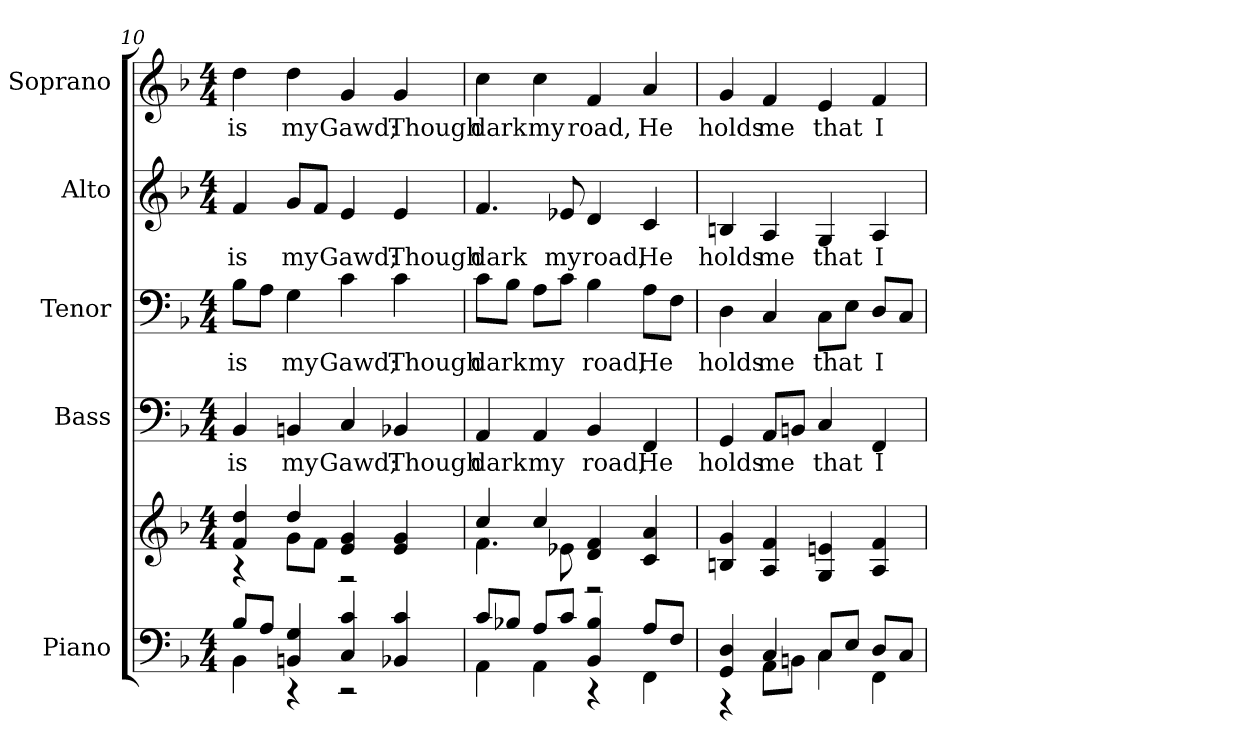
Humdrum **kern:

**kern	**kern	**kern	**text	**kern	**text	**kern	**text	**kern	**text
*part5	*part5	*part4	*part4	*part3	*part3	*part2	*part2	*part1	*part1
*staff6	*staff5	*staff4	*staff4	*staff3	*staff3	*staff2	*staff2	*staff1	*staff1
*I"Piano	*	*I"Bass	*	*I"Tenor	*	*I"Alto	*	*I"Soprano	*
*I'Pno.	*	*I'B.	*	*I'T.	*	*I'A.	*	*I'S.	*
!!LO:PB:g=z
*clefF4	*clefG2	*clefF4	*	*clefF4	*	*clefG2	*	*clefG2	*
*k[b-]	*k[b-]	*k[b-]	*	*k[b-]	*	*k[b-]	*	*k[b-]	*
*F:	*F:	*F:	*	*F:	*	*F:	*	*F:	*
*M4/4	*M4/4	*M4/4	*	*M4/4	*	*M4/4	*	*M4/4	*
=10	=10	=10	=10	=10	=10	=10	=10	=10	=10
*^	*^	*	*	*	*	*	*	*	*
!	!	!	!	!	!LO:LY:b:color=#000000	!	!	!	!	!	!
!	!	!	!	!	!	!	!LO:LY:b:color=#000000	!	!	!	!
!	!	!	!	!	!	!	!	!	!LO:LY:b:color=#000000	!	!
!	!	!	!	!	!	!	!	!	!	!	!LO:LY:b:color=#000000
8B-i/L	4BB-i\	4fi/ 4ddi	4r	4BB-i/	is	8B-i\L	is	4fi/	is	4ddi\	is
8Ai/J	.	.	.	.	.	8Ai\J	.	.	.	.	.
!	!	!	!	!	!LO:LY:b:color=#000000	!	!	!	!	!	!
!	!	!	!	!	!	!	!LO:LY:b:color=#000000	!	!	!	!
!	!	!	!	!	!	!	!	!	!LO:LY:b:color=#000000	!	!
!	!	!	!	!	!	!	!	!	!	!	!LO:LY:b:color=#000000
4BBni/ 4Gi	4r	4ddi/	8gi\L	4BBni/	my	4Gi\	my	8gi/L	my	4ddi\	my
.	.	.	8fi\J	.	.	.	.	8fi/J	.	.	.
!	!	!	!	!	!LO:LY:b:color=#000000	!	!	!	!	!	!
!	!	!	!	!	!	!	!LO:LY:b:color=#000000	!	!	!	!
!	!	!	!	!	!	!	!	!	!LO:LY:b:color=#000000	!	!
!	!	!	!	!	!	!	!	!	!	!	!LO:LY:b:color=#000000
4Ci/ 4ci	2r	4ei/ 4gi	2r	4Ci/	Gawd;	4ci\	Gawd;	4ei/	Gawd;	4gi/	Gawd;
!	!	!	!	!	!LO:LY:b:color=#000000	!	!	!	!	!	!
!	!	!	!	!	!	!	!LO:LY:b:color=#000000	!	!	!	!
!	!	!	!	!	!	!	!	!	!LO:LY:b:color=#000000	!	!
!	!	!	!	!	!	!	!	!	!	!	!LO:LY:b:color=#000000
4BB-Xi/ 4ci	.	4ei/ 4gi	.	4BB-Xi/	Though	4ci\	Though	4ei/	Though	4gi/	Though
=11	=11	=11	=11	=11	=11	=11	=11	=11	=11	=11	=11
!	!	!	!	!	!LO:LY:b:color=#000000	!	!	!	!	!	!
!	!	!	!	!	!	!	!LO:LY:b:color=#000000	!	!	!	!
!	!	!	!	!	!	!	!	!	!LO:LY:b:color=#000000	!	!
!	!	!	!	!	!	!	!	!	!	!	!LO:LY:b:color=#000000
8ci/L	4AAi\	4cci/	4.fi\	4AAi/	dark	8ci\L	dark	4.fi/	dark	4cci\	dark
8B-Xi/J	.	.	.	.	.	8B-i\J	.	.	.	.	.
!	!	!	!	!	!LO:LY:b:color=#000000	!	!	!	!	!	!
!	!	!	!	!	!	!	!LO:LY:b:color=#000000	!	!	!	!
!	!	!	!	!	!	!	!	!	!	!	!LO:LY:b:color=#000000
8Ai/L	4AAi\	4cci/	.	4AAi/	my	8Ai\L	my	.	.	4cci\	my
!	!	!	!	!	!	!	!	!	!LO:LY:b:color=#000000	!	!
8ci/J	.	.	8e-Xi\	.	.	8ci\J	.	8e-Xi/	my	.	.
!	!	!	!	!	!LO:LY:b:color=#000000	!	!	!	!	!	!
!	!	!	!	!	!	!	!LO:LY:b:color=#000000	!	!	!	!
!	!	!	!	!	!	!	!	!	!LO:LY:b:color=#000000	!	!
!	!	!	!	!	!	!	!	!	!	!	!LO:LY:b:color=#000000
4BB-i/ 4B-i	4r	4di/ 4fi	2r	4BB-i/	road,	4B-i\	road,	4di/	road,	4fi/	road,
!	!	!	!	!	!LO:LY:b:color=#000000	!	!	!	!	!	!
!	!	!	!	!	!	!	!LO:LY:b:color=#000000	!	!	!	!
!	!	!	!	!	!	!	!	!	!LO:LY:b:color=#000000	!	!
!	!	!	!	!	!	!	!	!	!	!	!LO:LY:b:color=#000000
8Ai/L	4FFi\	4ci/ 4ai	.	4FFi/	He	8Ai\L	He	4ci/	He	4ai/	He
8Fi/J	.	.	.	.	.	8Fi\J	.	.	.	.	.
*	*	*v	*v	*	*	*	*	*	*	*	*
!!LO:PB:g=z
=12	=12	=12	=12	=12	=12	=12	=12	=12	=12	=12
!	!	!	!	!LO:LY:b:color=#000000	!	!	!	!	!	!
!	!	!	!	!	!	!LO:LY:b:color=#000000	!	!	!	!
!	!	!	!	!	!	!	!	!LO:LY:b:color=#000000	!	!
!	!	!	!	!	!	!	!	!	!	!LO:LY:b:color=#000000
4GGi/ 4Di	4r	4Bni/ 4gi	4GGi/	holds	4Di\	holds	4Bni/	holds	4gi/	holds
!	!	!	!	!LO:LY:b:color=#000000	!	!	!	!	!	!
!	!	!	!	!	!	!LO:LY:b:color=#000000	!	!	!	!
!	!	!	!	!	!	!	!	!LO:LY:b:color=#000000	!	!
!	!	!	!	!	!	!	!	!	!	!LO:LY:b:color=#000000
4Ci/	8AAi\L	4Ai/ 4fi	8AAi/L	me	4Ci/	me	4Ai/	me	4fi/	me
.	8BBni\J	.	8BBni/J	.	.	.	.	.	.	.
!	!	!	!	!LO:LY:b:color=#000000	!	!	!	!	!	!
!	!	!	!	!	!	!LO:LY:b:color=#000000	!	!	!	!
!	!	!	!	!	!	!	!	!LO:LY:b:color=#000000	!	!
!	!	!	!	!	!	!	!	!	!	!LO:LY:b:color=#000000
8Ci/L	4Ci\	4Gi/ 4eni	4Ci/	that	8Ci\L	that	4Gi/	that	4ei/	that
8Ei/J	.	.	.	.	8Ei\J	.	.	.	.	.
!	!	!	!	!LO:LY:b:color=#000000	!	!	!	!	!	!
!	!	!	!	!	!	!LO:LY:b:color=#000000	!	!	!	!
!	!	!	!	!	!	!	!	!LO:LY:b:color=#000000	!	!
!	!	!	!	!	!	!	!	!	!	!LO:LY:b:color=#000000
8Di/L	4FFi\	4Ai/ 4fi	4FFi/	I	8Di/L	I	4Ai/	I	4fi/	I
8Ci/J	.	.	.	.	8Ci/J	.	.	.	.	.
*v	*v	*	*	*	*	*	*	*	*	*
=	=	=	=	=	=	=	=	=	=
*-	*-	*-	*-	*-	*-	*-	*-	*-	*-
